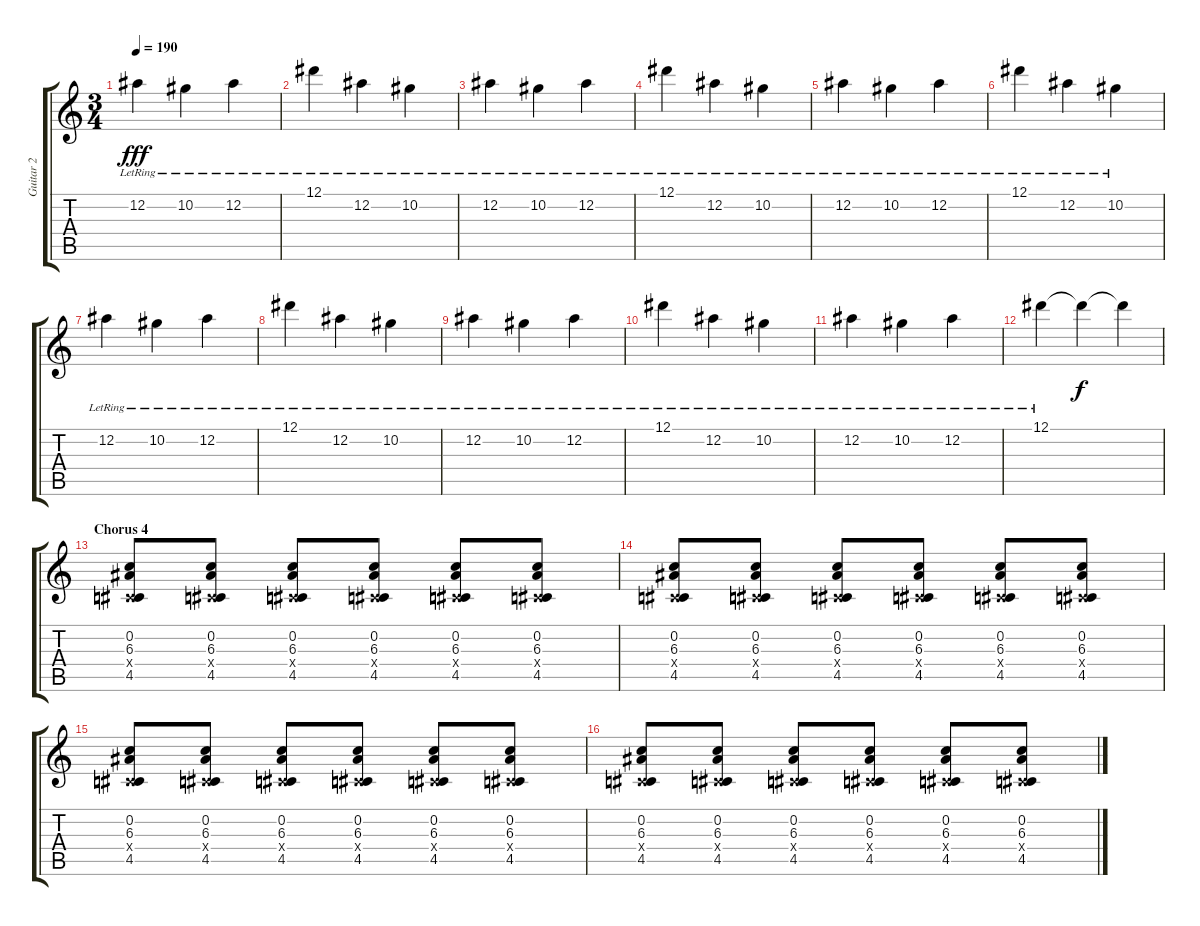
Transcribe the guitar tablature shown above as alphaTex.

\track ("Guitar 2" "Guitar 2") {instrument electricguitarclean}
\staff {score tabs}
\tuning (Eb4 Bb3 Gb3 Db3 Ab2 Db2) {hide}
\ts (3 4)
\tempo 190
\clef g2
\ks c
12.2{lr}.4{dy fff} 10.2{lr}.4 12.2{lr}.4 |
12.1{lr}.4 12.2{lr}.4 10.2{lr}.4 |
12.2{lr}.4 10.2{lr}.4 12.2{lr}.4 |
12.1{lr}.4 12.2{lr}.4 10.2{lr}.4 |
12.2{lr}.4 10.2{lr}.4 12.2{lr}.4 |
12.1{lr}.4 12.2{lr}.4 10.2{lr}.4 |
12.2{lr}.4 10.2{lr}.4 12.2{lr}.4 |
12.1{lr}.4 12.2{lr}.4 10.2{lr}.4 |
12.2{lr}.4 10.2{lr}.4 12.2{lr}.4 |
12.1{lr}.4 12.2{lr}.4 10.2{lr}.4 |
12.2{lr}.4 10.2{lr}.4 12.2{lr}.4 |
12.1{lr}.4 12.1{t}.4{dy f} 12.1{t}.4 |
\section ("" "Chorus 4")
(0.2 6.3 0.4{x} 4.5).8{instrument distortionguitar} (0.2 6.3 0.4{x} 4.5).8 (0.2 6.3 0.4{x} 4.5).8 (0.2 6.3 0.4{x} 4.5).8 (0.2 6.3 0.4{x} 4.5).8 (0.2 6.3 0.4{x} 4.5).8 |
(0.2 6.3 0.4{x} 4.5).8 (0.2 6.3 0.4{x} 4.5).8 (0.2 6.3 0.4{x} 4.5).8 (0.2 6.3 0.4{x} 4.5).8 (0.2 6.3 0.4{x} 4.5).8 (0.2 6.3 0.4{x} 4.5).8 |
(0.2 6.3 0.4{x} 4.5).8 (0.2 6.3 0.4{x} 4.5).8 (0.2 6.3 0.4{x} 4.5).8 (0.2 6.3 0.4{x} 4.5).8 (0.2 6.3 0.4{x} 4.5).8 (0.2 6.3 0.4{x} 4.5).8 |
(0.2 6.3 0.4{x} 4.5).8 (0.2 6.3 0.4{x} 4.5).8 (0.2 6.3 0.4{x} 4.5).8 (0.2 6.3 0.4{x} 4.5).8 (0.2 6.3 0.4{x} 4.5).8 (0.2 6.3 0.4{x} 4.5).8
